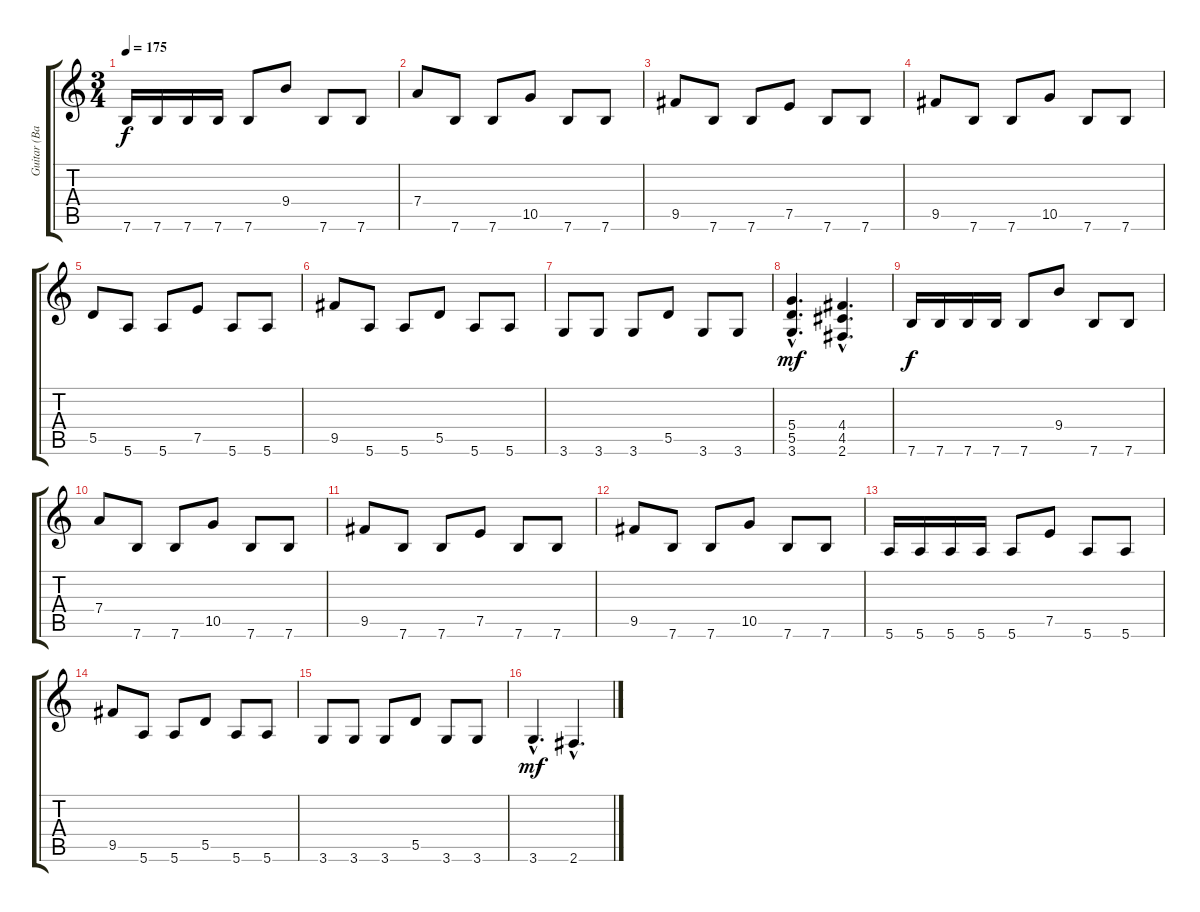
\track ("Guitar (Back)" "Guitar (Ba") {instrument overdrivenguitar}
\staff {score tabs}
\tuning (E4 B3 G3 D3 A2 E2) {hide}
\ts (3 4)
\tempo 175
\clef g2
\ks c
7.6.16{dy f instrument electricguitarmuted} 7.6.16 7.6.16 7.6.16 7.6.8{instrument electricguitarmuted} 9.4.8{instrument overdrivenguitar} 7.6.8{instrument electricguitarmuted} 7.6.8 |
7.4.8{instrument overdrivenguitar} 7.6.8{instrument electricguitarmuted} 7.6.8 10.5.8{instrument overdrivenguitar} 7.6.8{instrument electricguitarmuted} 7.6.8 |
9.5.8{instrument overdrivenguitar} 7.6.8{instrument electricguitarmuted} 7.6.8 7.5.8{instrument overdrivenguitar} 7.6.8{instrument electricguitarmuted} 7.6.8 |
9.5.8{instrument overdrivenguitar} 7.6.8{instrument electricguitarmuted} 7.6.8 10.5.8{instrument overdrivenguitar} 7.6.8{instrument electricguitarmuted} 7.6.8 |
5.5.8{instrument overdrivenguitar} 5.6.8{instrument electricguitarmuted} 5.6.8 7.5.8{instrument overdrivenguitar} 5.6.8{instrument electricguitarmuted} 5.6.8 |
9.5.8{instrument overdrivenguitar} 5.6.8{instrument electricguitarmuted} 5.6.8 5.5.8{instrument overdrivenguitar} 5.6.8{instrument electricguitarmuted} 5.6.8 |
3.6.8{instrument electricguitarmuted} 3.6.8 3.6.8 5.5.8{instrument overdrivenguitar} 3.6.8{instrument electricguitarmuted} 3.6.8 |
(5.4{hac} 5.5{hac} 3.6{hac}).4{d dy mf instrument distortionguitar} (4.4{hac} 4.5{hac} 2.6{hac}).4{d} |
7.6.16{dy f instrument electricguitarmuted} 7.6.16 7.6.16 7.6.16 7.6.8{instrument electricguitarmuted} 9.4.8{instrument overdrivenguitar} 7.6.8{instrument electricguitarmuted} 7.6.8 |
7.4.8{instrument overdrivenguitar} 7.6.8{instrument electricguitarmuted} 7.6.8 10.5.8{instrument overdrivenguitar} 7.6.8{instrument electricguitarmuted} 7.6.8 |
9.5.8{instrument overdrivenguitar} 7.6.8{instrument electricguitarmuted} 7.6.8 7.5.8{instrument overdrivenguitar} 7.6.8{instrument electricguitarmuted} 7.6.8 |
9.5.8{instrument overdrivenguitar} 7.6.8{instrument electricguitarmuted} 7.6.8 10.5.8{instrument overdrivenguitar} 7.6.8{instrument electricguitarmuted} 7.6.8 |
5.6.16{instrument electricguitarmuted} 5.6.16 5.6.16 5.6.16 5.6.8{instrument electricguitarmuted} 7.5.8{instrument overdrivenguitar} 5.6.8{instrument electricguitarmuted} 5.6.8 |
9.5.8{instrument overdrivenguitar} 5.6.8{instrument electricguitarmuted} 5.6.8 5.5.8{instrument overdrivenguitar} 5.6.8{instrument electricguitarmuted} 5.6.8 |
3.6.8{instrument electricguitarmuted} 3.6.8 3.6.8 5.5.8{instrument overdrivenguitar} 3.6.8{instrument electricguitarmuted} 3.6.8 |
3.6{hac}.4{d dy mf instrument distortionguitar} 2.6{hac}.4{d}
